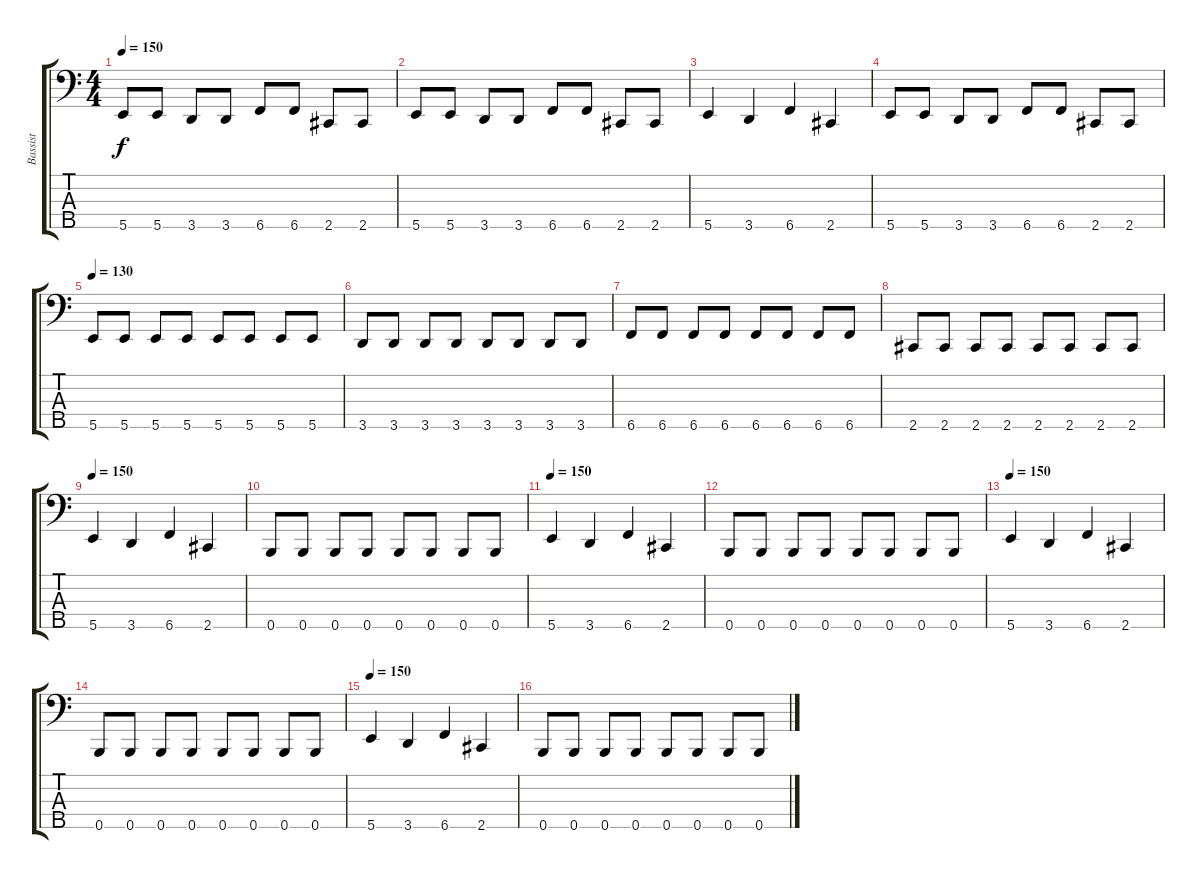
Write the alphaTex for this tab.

\track ("Bassist" "Bassist") {instrument electricbasspick}
\staff {score tabs}
\tuning (G2 D2 A1 E1 B0) {hide}
\ts (4 4)
\tempo 150
\clef f4
\ks c
5.5.8{dy f} 5.5.8 3.5.8 3.5.8 6.5.8 6.5.8 2.5.8 2.5.8 |
5.5.8 5.5.8 3.5.8 3.5.8 6.5.8 6.5.8 2.5.8 2.5.8 |
5.5.4 3.5.4 6.5.4 2.5.4 |
5.5.8 5.5.8 3.5.8 3.5.8 6.5.8 6.5.8 2.5.8 2.5.8 |
\tempo 130
5.5.8 5.5.8 5.5.8 5.5.8 5.5.8 5.5.8 5.5.8 5.5.8 |
3.5.8 3.5.8 3.5.8 3.5.8 3.5.8 3.5.8 3.5.8 3.5.8 |
6.5.8 6.5.8 6.5.8 6.5.8 6.5.8 6.5.8 6.5.8 6.5.8 |
2.5.8 2.5.8 2.5.8 2.5.8 2.5.8 2.5.8 2.5.8 2.5.8 |
\tempo 150
5.5.4 3.5.4 6.5.4 2.5.4 |
0.5.8 0.5.8 0.5.8 0.5.8 0.5.8 0.5.8 0.5.8 0.5.8 |
\tempo 150
5.5.4 3.5.4 6.5.4 2.5.4 |
0.5.8 0.5.8 0.5.8 0.5.8 0.5.8 0.5.8 0.5.8 0.5.8 |
\tempo 150
5.5.4 3.5.4 6.5.4 2.5.4 |
0.5.8 0.5.8 0.5.8 0.5.8 0.5.8 0.5.8 0.5.8 0.5.8 |
\tempo 150
5.5.4 3.5.4 6.5.4 2.5.4 |
0.5.8 0.5.8 0.5.8 0.5.8 0.5.8 0.5.8 0.5.8 0.5.8
